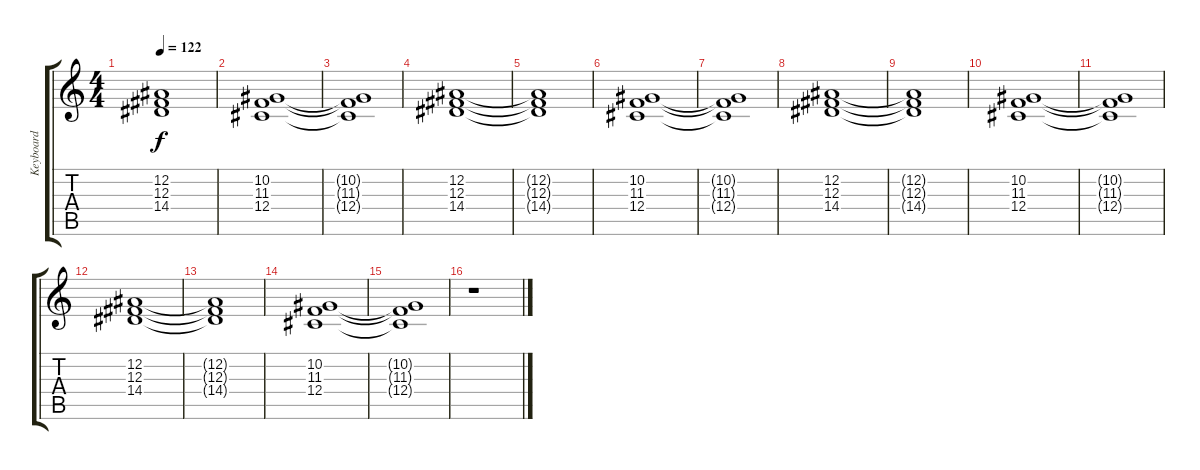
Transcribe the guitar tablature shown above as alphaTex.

\track ("Keyboard" "Keyboard") {instrument choiraahs}
\staff {score tabs}
\tuning (Eb4 Bb3 Gb3 Db3 Ab2 Eb2) {hide}
\ts (4 4)
\tempo 122
\clef g2
\ks c
(12.2{t} 12.3{t} 14.4{t}).1{dy f} |
(10.2 11.3 12.4).1 |
(10.2{t} 11.3{t} 12.4{t}).1 |
(12.2 12.3 14.4).1 |
(12.2{t} 12.3{t} 14.4{t}).1 |
(10.2 11.3 12.4).1 |
(10.2{t} 11.3{t} 12.4{t}).1 |
(12.2 12.3 14.4).1 |
(12.2{t} 12.3{t} 14.4{t}).1 |
(10.2 11.3 12.4).1 |
(10.2{t} 11.3{t} 12.4{t}).1 |
(12.2 12.3 14.4).1 |
(12.2{t} 12.3{t} 14.4{t}).1 |
(10.2 11.3 12.4).1 |
(10.2{t} 11.3{t} 12.4{t}).1 |
r.1
